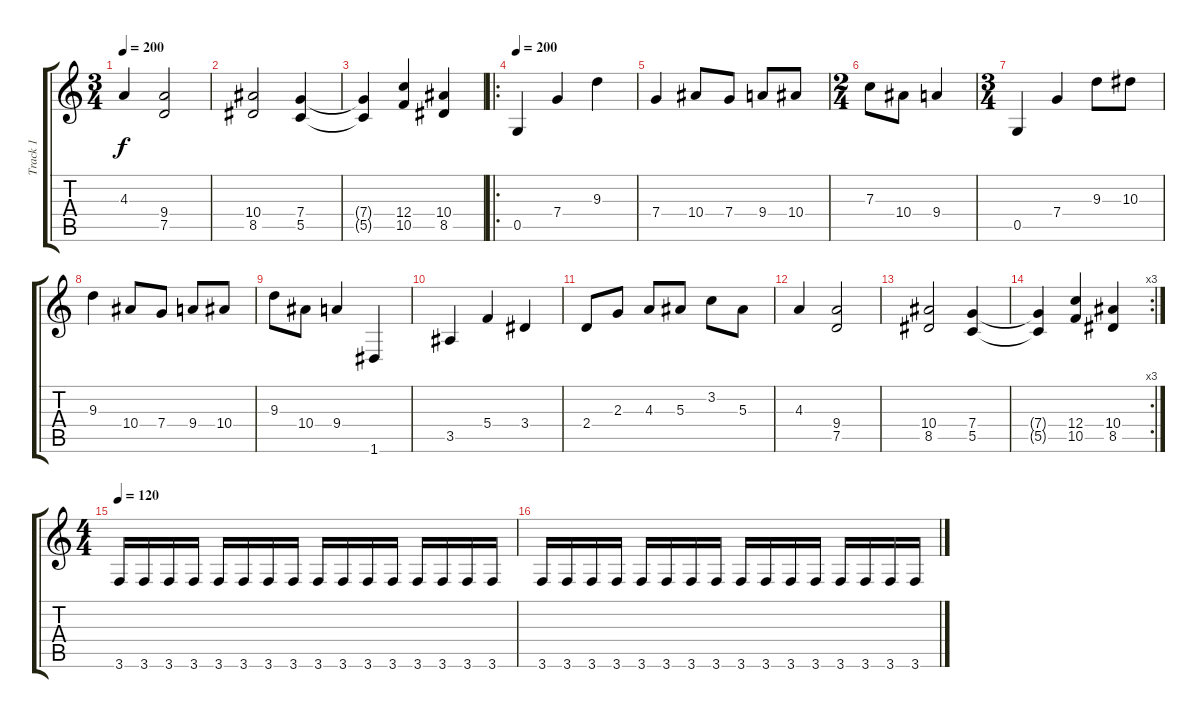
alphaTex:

\track ("Track 1" "Track 1") {instrument distortionguitar}
\staff {score tabs}
\tuning (D4 A3 F3 C3 G2 D2) {hide}
\ts (3 4)
\tempo 200
\clef g2
\ks c
4.3.4{dy f} (9.4 7.5).2 |
(10.4 8.5).2 (7.4 5.5).4 |
(7.4{t} 5.5{t}).4 (12.4 10.5).4 (10.4 8.5).4 |
\ro
\tempo 200
0.5.4 7.4.4 9.3.4 |
7.4.4 10.4.8 7.4.8 9.4.8 10.4.8 |
\ts (2 4)
7.3.8 10.4.8 9.4.4 |
\ts (3 4)
0.5.4 7.4.4 9.3.8 10.3.8 |
9.3.4 10.4.8 7.4.8 9.4.8 10.4.8 |
9.3.8 10.4.8 9.4.4 1.6.4 |
3.5.4 5.4.4 3.4.4 |
2.4.8 2.3.8 4.3.8 5.3.8 3.2.8 5.3.8 |
4.3.4 (9.4 7.5).2 |
(10.4 8.5).2 (7.4 5.5).4 |
\rc 3
(7.4{t} 5.5{t}).4 (12.4 10.5).4 (10.4 8.5).4 |
\ts (4 4)
\tempo 120
3.6.16 3.6.16 3.6.16 3.6.16 3.6.16 3.6.16 3.6.16 3.6.16 3.6.16 3.6.16 3.6.16 3.6.16 3.6.16 3.6.16 3.6.16 3.6.16 |
3.6.16 3.6.16 3.6.16 3.6.16 3.6.16 3.6.16 3.6.16 3.6.16 3.6.16 3.6.16 3.6.16 3.6.16 3.6.16 3.6.16 3.6.16 3.6.16
